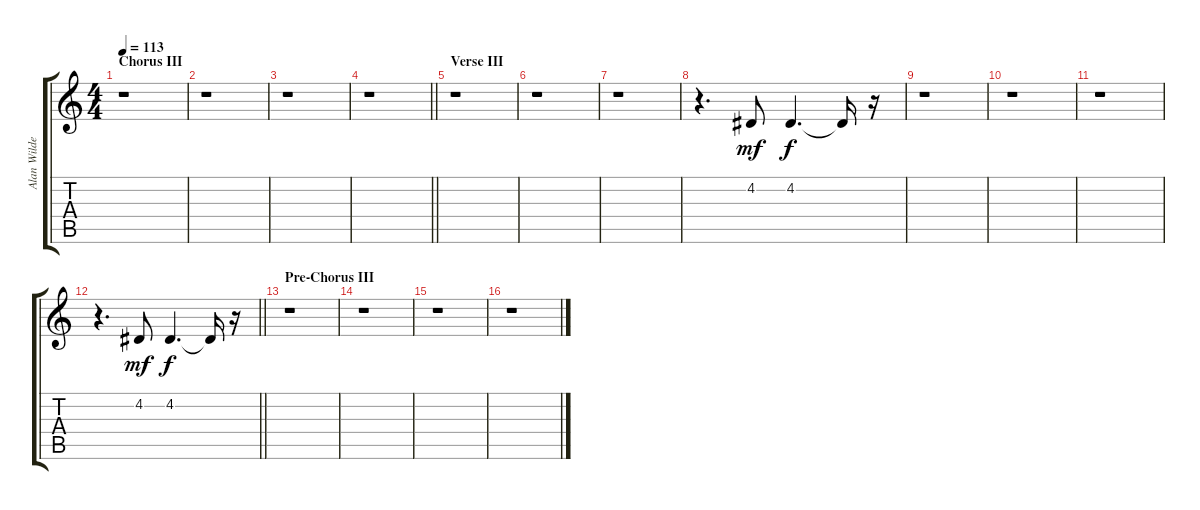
\track ("Alan Wilder - Synth II" "Alan Wilde") {instrument drawbarorgan}
\staff {score tabs}
\tuning (E4 B3 G3 D3 A2 E2) {hide}
\ts (4 4)
\section ("" "Chorus III")
\tempo 113
\clef g2
\ks c
r.1{dy f} |
r.1 |
r.1 |
\barLineRight lightlight
r.1 |
\section ("" "Verse III")
r.1 |
r.1 |
r.1 |
r.4{d} 4.2.8{dy mf balance 13 instrument drawbarorgan} 4.2.4{d dy f balance 2} 4.2{t}.16 r.16 |
r.1 |
r.1 |
r.1 |
\barLineRight lightlight
r.4{d} 4.2.8{dy mf balance 13 instrument drawbarorgan} 4.2.4{d dy f balance 2} 4.2{t}.16 r.16 |
\section ("" "Pre-Chorus III")
r.1 |
r.1 |
r.1 |
r.1
